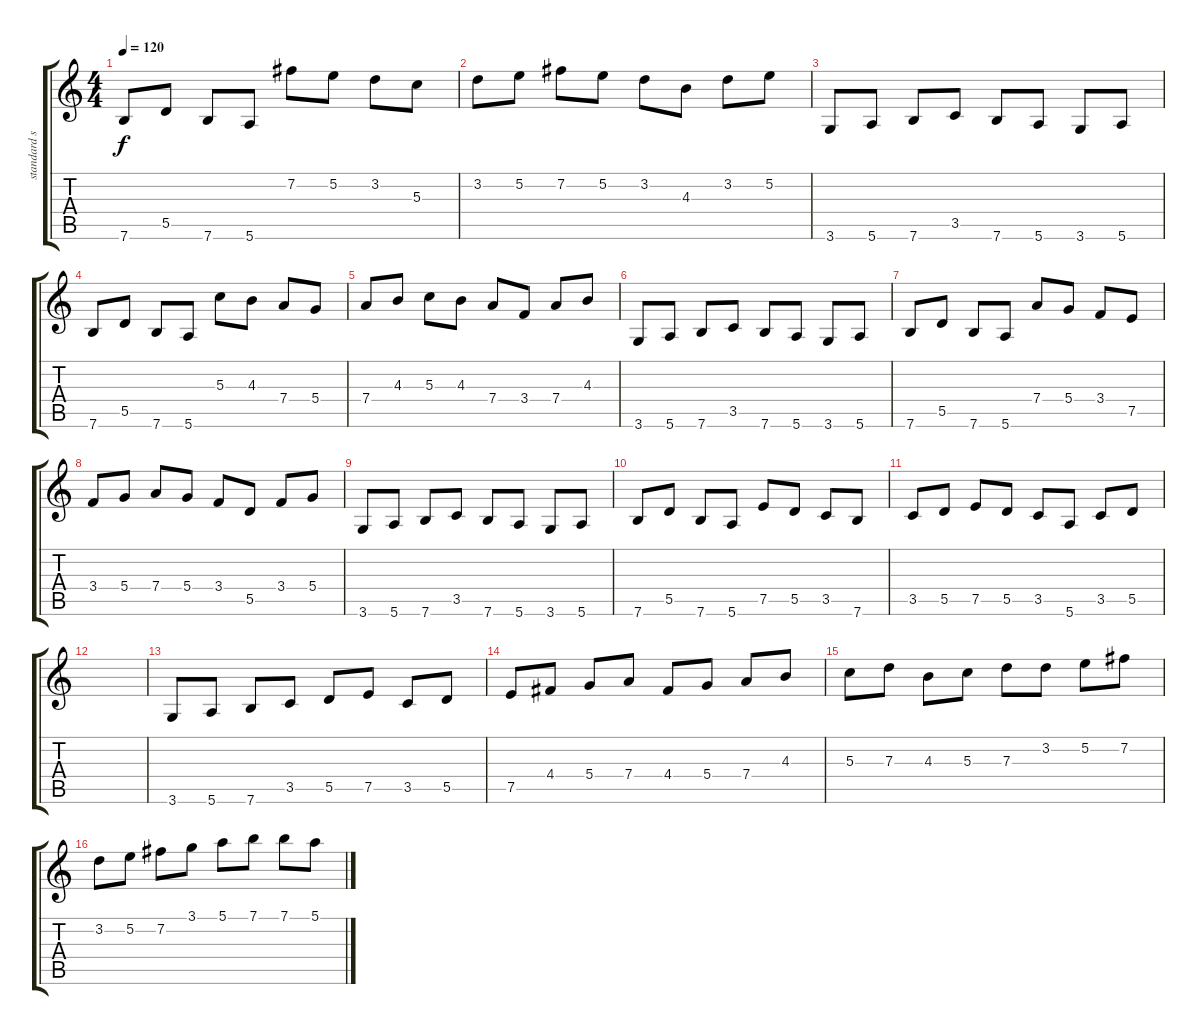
\track ("standard shape" "standard s") {instrument overdrivenguitar}
\staff {score tabs}
\tuning (E4 B3 G3 D3 A2 E2) {hide}
\ts (4 4)
\tempo 120
\clef g2
\ks c
7.6.8{dy f} 5.5.8 7.6.8 5.6.8 7.2.8 5.2.8 3.2.8 5.3.8 |
3.2.8 5.2.8 7.2.8 5.2.8 3.2.8 4.3.8 3.2.8 5.2.8 |
3.6.8 5.6.8 7.6.8 3.5.8 7.6.8 5.6.8 3.6.8 5.6.8 |
7.6.8 5.5.8 7.6.8 5.6.8 5.3.8 4.3.8 7.4.8 5.4.8 |
7.4.8 4.3.8 5.3.8 4.3.8 7.4.8 3.4.8 7.4.8 4.3.8 |
3.6.8 5.6.8 7.6.8 3.5.8 7.6.8 5.6.8 3.6.8 5.6.8 |
7.6.8 5.5.8 7.6.8 5.6.8 7.4.8 5.4.8 3.4.8 7.5.8 |
3.4.8 5.4.8 7.4.8 5.4.8 3.4.8 5.5.8 3.4.8 5.4.8 |
3.6.8 5.6.8 7.6.8 3.5.8 7.6.8 5.6.8 3.6.8 5.6.8 |
7.6.8 5.5.8 7.6.8 5.6.8 7.5.8 5.5.8 3.5.8 7.6.8 |
3.5.8 5.5.8 7.5.8 5.5.8 3.5.8 5.6.8 3.5.8 5.5.8 |
|
3.6.8 5.6.8 7.6.8 3.5.8 5.5.8 7.5.8 3.5.8 5.5.8 |
7.5.8 4.4.8 5.4.8 7.4.8 4.4.8 5.4.8 7.4.8 4.3.8 |
5.3.8 7.3.8 4.3.8 5.3.8 7.3.8 3.2.8 5.2.8 7.2.8 |
3.2.8 5.2.8 7.2.8 3.1.8 5.1.8 7.1.8 7.1.8 5.1.8
